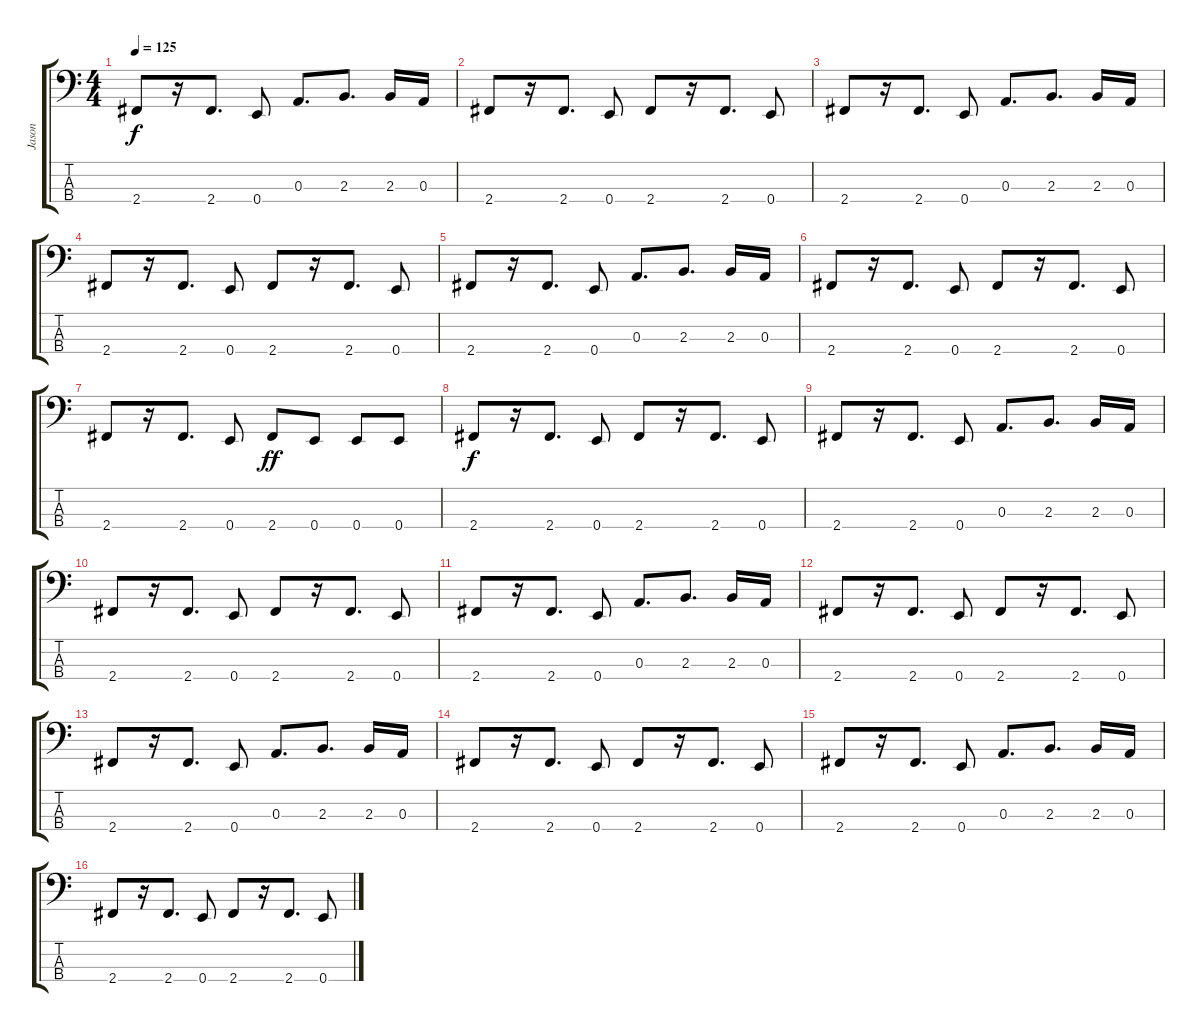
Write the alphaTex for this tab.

\track ("Jason" "Jason") {instrument electricbasspick}
\staff {score tabs}
\tuning (G2 D2 A1 E1) {hide}
\ts (4 4)
\tempo 125
\clef f4
\ks c
2.4.8{dy f} r.16 2.4.8{d} 0.4.8 0.3.8{d} 2.3.8{d} 2.3.16 0.3.16 |
2.4.8 r.16 2.4.8{d} 0.4.8 2.4.8 r.16 2.4.8{d} 0.4.8 |
2.4.8 r.16 2.4.8{d} 0.4.8 0.3.8{d} 2.3.8{d} 2.3.16 0.3.16 |
2.4.8 r.16 2.4.8{d} 0.4.8 2.4.8 r.16 2.4.8{d} 0.4.8 |
2.4.8 r.16 2.4.8{d} 0.4.8 0.3.8{d} 2.3.8{d} 2.3.16 0.3.16 |
2.4.8 r.16 2.4.8{d} 0.4.8 2.4.8 r.16 2.4.8{d} 0.4.8 |
2.4.8 r.16 2.4.8{d} 0.4.8 2.4.8{dy ff} 0.4.8 0.4.8 0.4.8 |
2.4.8{dy f} r.16 2.4.8{d} 0.4.8 2.4.8 r.16 2.4.8{d} 0.4.8 |
2.4.8 r.16 2.4.8{d} 0.4.8 0.3.8{d} 2.3.8{d} 2.3.16 0.3.16 |
2.4.8 r.16 2.4.8{d} 0.4.8 2.4.8 r.16 2.4.8{d} 0.4.8 |
2.4.8 r.16 2.4.8{d} 0.4.8 0.3.8{d} 2.3.8{d} 2.3.16 0.3.16 |
2.4.8 r.16 2.4.8{d} 0.4.8 2.4.8 r.16 2.4.8{d} 0.4.8 |
2.4.8 r.16 2.4.8{d} 0.4.8 0.3.8{d} 2.3.8{d} 2.3.16 0.3.16 |
2.4.8 r.16 2.4.8{d} 0.4.8 2.4.8 r.16 2.4.8{d} 0.4.8 |
2.4.8 r.16 2.4.8{d} 0.4.8 0.3.8{d} 2.3.8{d} 2.3.16 0.3.16 |
2.4.8 r.16 2.4.8{d} 0.4.8 2.4.8 r.16 2.4.8{d} 0.4.8
